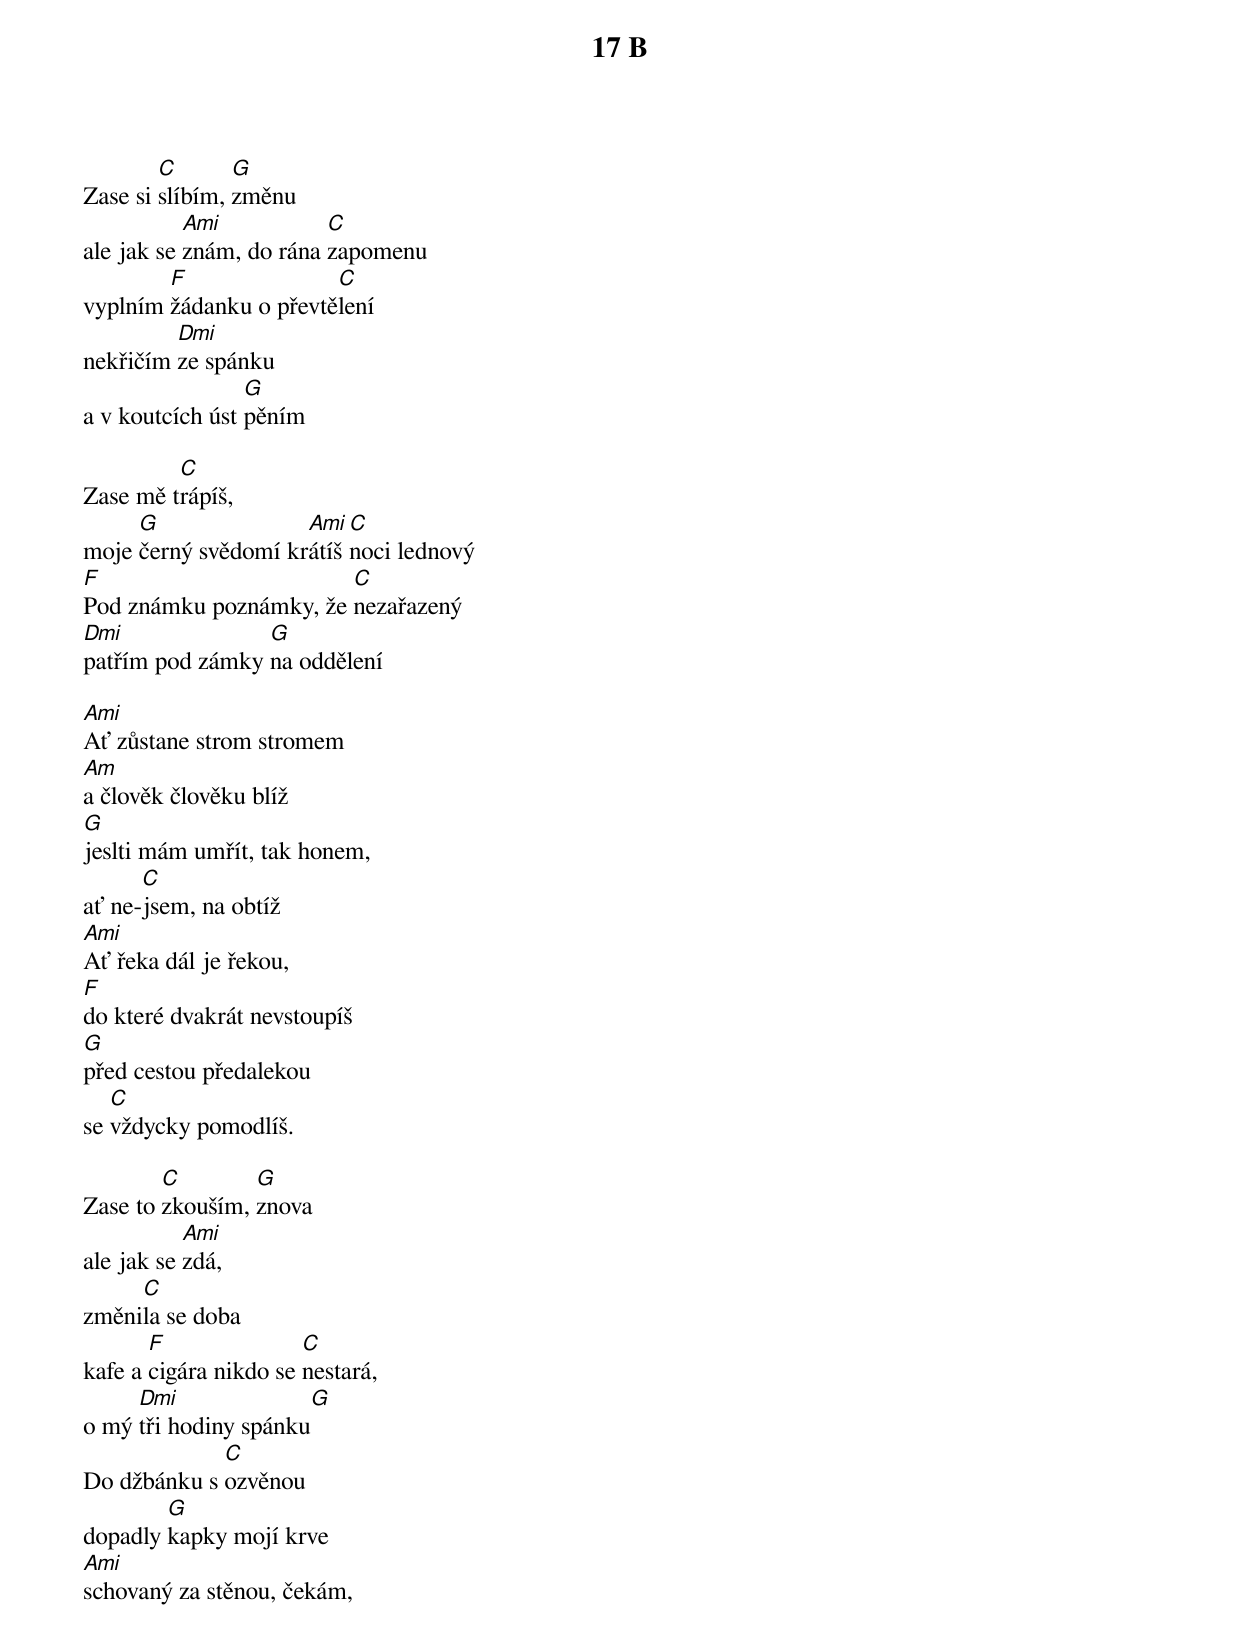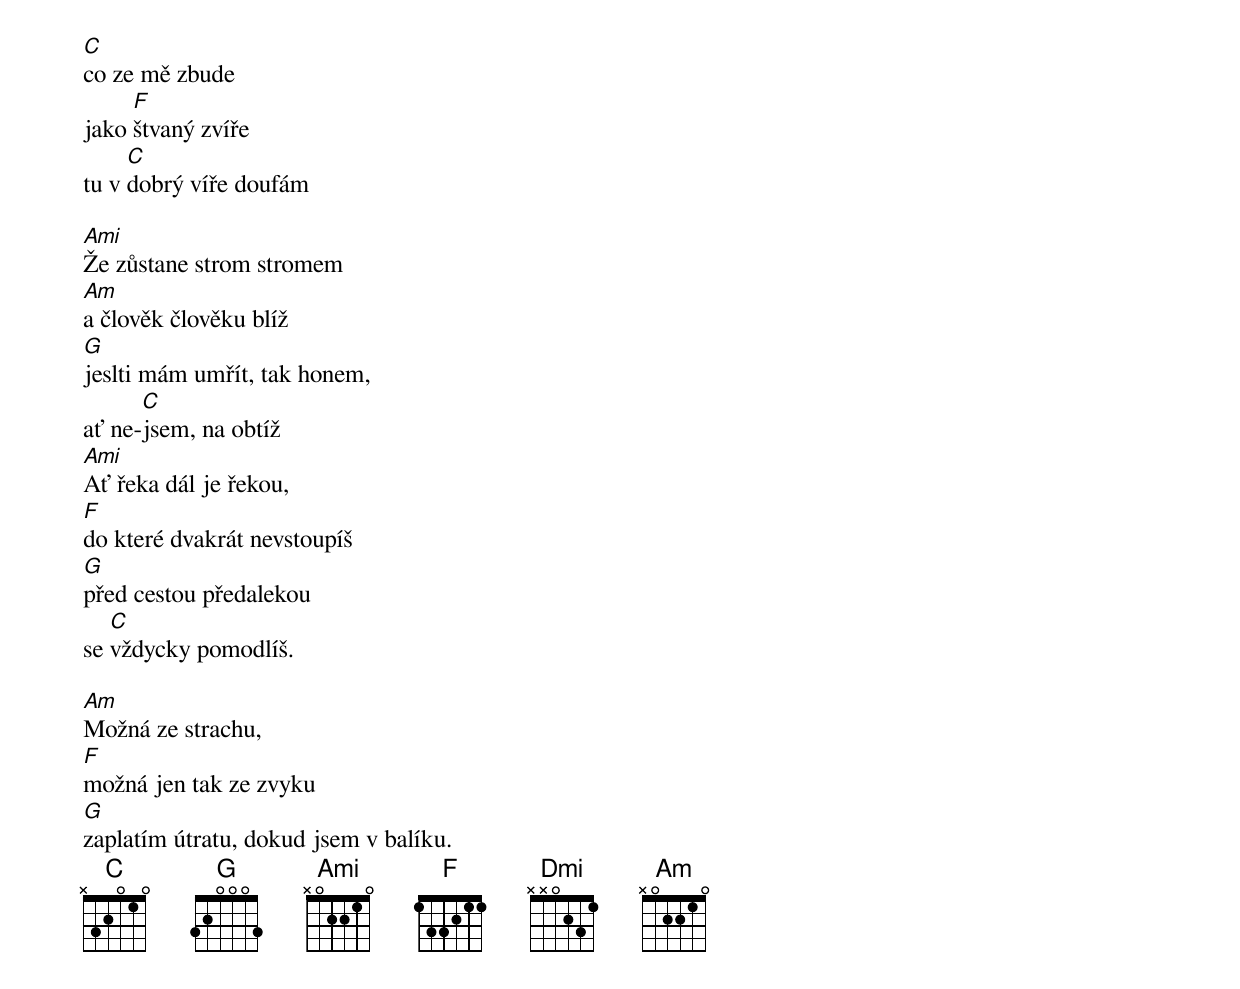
{title: 17 B}
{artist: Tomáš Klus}
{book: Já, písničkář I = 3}

Zase si [C]slíbím, [G]změnu
ale jak se [Ami]znám, do rána [C]zapomenu
vyplním [F]žádanku o převtě[C]lení
nekřičím [Dmi]ze spánku
a v koutcích úst [G]pěním

Zase mě t[C]rápíš,
moje [G]černý svědomí kr[Ami]átíš [C]noci lednový
[F]Pod známku poznámky, že [C]nezařazený
[Dmi]patřím pod zámky [G]na oddělení

[Ami]Ať zůstane strom stromem
[Am]a člověk člověku blíž
[G]jeslti mám umřít, tak honem,
ať ne-[C]jsem, na obtíž
[Ami]Ať řeka dál je řekou,
[F]do které dvakrát nevstoupíš
[G]před cestou předalekou
se [C]vždycky pomodlíš.

Zase to [C]zkouším, [G]znova
ale jak se [Ami]zdá,
změni[C]la se doba
kafe a [F]cigára nikdo se [C]nestará,
o mý [Dmi]tři hodiny spánku[G]
Do džbánku s [C]ozvěnou
dopadly [G]kapky mojí krve
[Ami]schovaný za stěnou, čekám,
[C]co ze mě zbude
jako [F]štvaný zvíře
tu v [C]dobrý víře doufám

[Ami]Že zůstane strom stromem
[Am]a člověk člověku blíž
[G]jeslti mám umřít, tak honem,
ať ne-[C]jsem, na obtíž
[Ami]Ať řeka dál je řekou,
[F]do které dvakrát nevstoupíš
[G]před cestou předalekou
se [C]vždycky pomodlíš.

[Am]Možná ze strachu,
[F]možná jen tak ze zvyku
[G]zaplatím útratu, dokud jsem v balíku.
